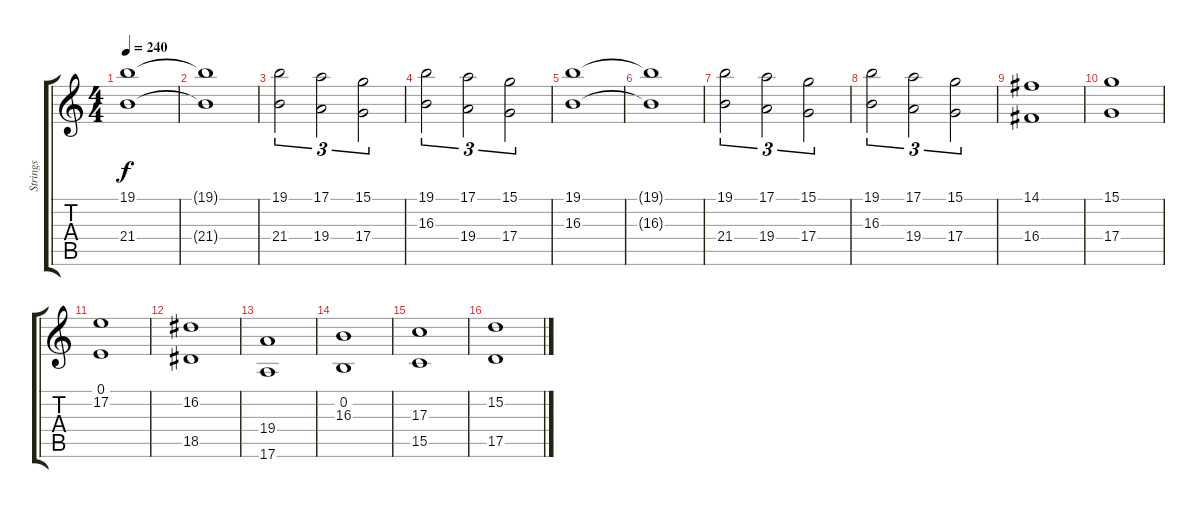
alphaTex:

\track ("Strings" "Strings") {instrument stringensemble1}
\staff {score tabs}
\tuning (E4 B3 G3 D3 A2 E2) {hide}
\ts (4 4)
\tempo 240
\clef g2
\ks c
(19.1 21.4).1{dy f} |
(19.1{t} 21.4{t}).1 |
(19.1 21.4).2{tu (3 2)} (17.1 19.4).2{tu (3 2)} (15.1 17.4).2{tu (3 2)} |
(19.1 16.3).2{tu (3 2)} (17.1 19.4).2{tu (3 2)} (15.1 17.4).2{tu (3 2)} |
(19.1 16.3).1 |
(19.1{t} 16.3{t}).1 |
(19.1 21.4).2{tu (3 2)} (17.1 19.4).2{tu (3 2)} (15.1 17.4).2{tu (3 2)} |
(19.1 16.3).2{tu (3 2)} (17.1 19.4).2{tu (3 2)} (15.1 17.4).2{tu (3 2)} |
(14.1 16.4).1 |
(15.1 17.4).1 |
(0.1 17.2).1 |
(16.2 18.5).1 |
(19.4 17.6).1 |
(0.2 16.3).1 |
(17.3 15.5).1 |
(15.2 17.5).1
